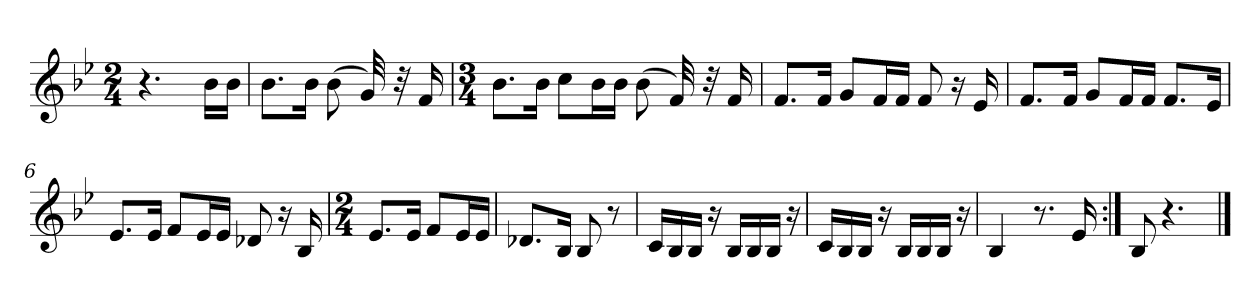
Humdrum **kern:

**kern
*part1
*staff1
*clefG2
*k[b-e-]
*M2/4
=1
4.r
16b-\LL
16b-\JJ
=2
8.b-\L
16b-\Jk
(8b-\
32g/)
32r
16f/
=3
*M3/4
8.b-\L
16b-\Jk
8cc\L
16b-\L
16b-\JJ
(8b-\
32f/)
32r
16f/
=
8.f/L
16f/Jk
8g/L
16f/L
16f/JJ
8f/
16r
16e-/
=5
8.f/L
16f/Jk
8g/L
16f/L
16f/JJ
8.f/L
16e-/Jk
=6
8.e-/L
16e-/Jk
8f/L
16e-/L
16e-/JJ
8d-X/
16r
16B-/
=7
*M2/4
8.e-/L
16e-/Jk
8f/L
16e-/L
16e-/JJ
=8
8.d-X/L
16B-/Jk
8B-/
8r
=9
16c/LL
16B-/
16B-/JJ
16r
16B-/LL
16B-/
16B-/JJ
16r
=10
16c/LL
16B-/
16B-/JJ
16r
16B-/LL
16B-/
16B-/JJ
16r
=11
4B-/
8.r
16e-/
=:|!
8B-/
4.r
==
*-
